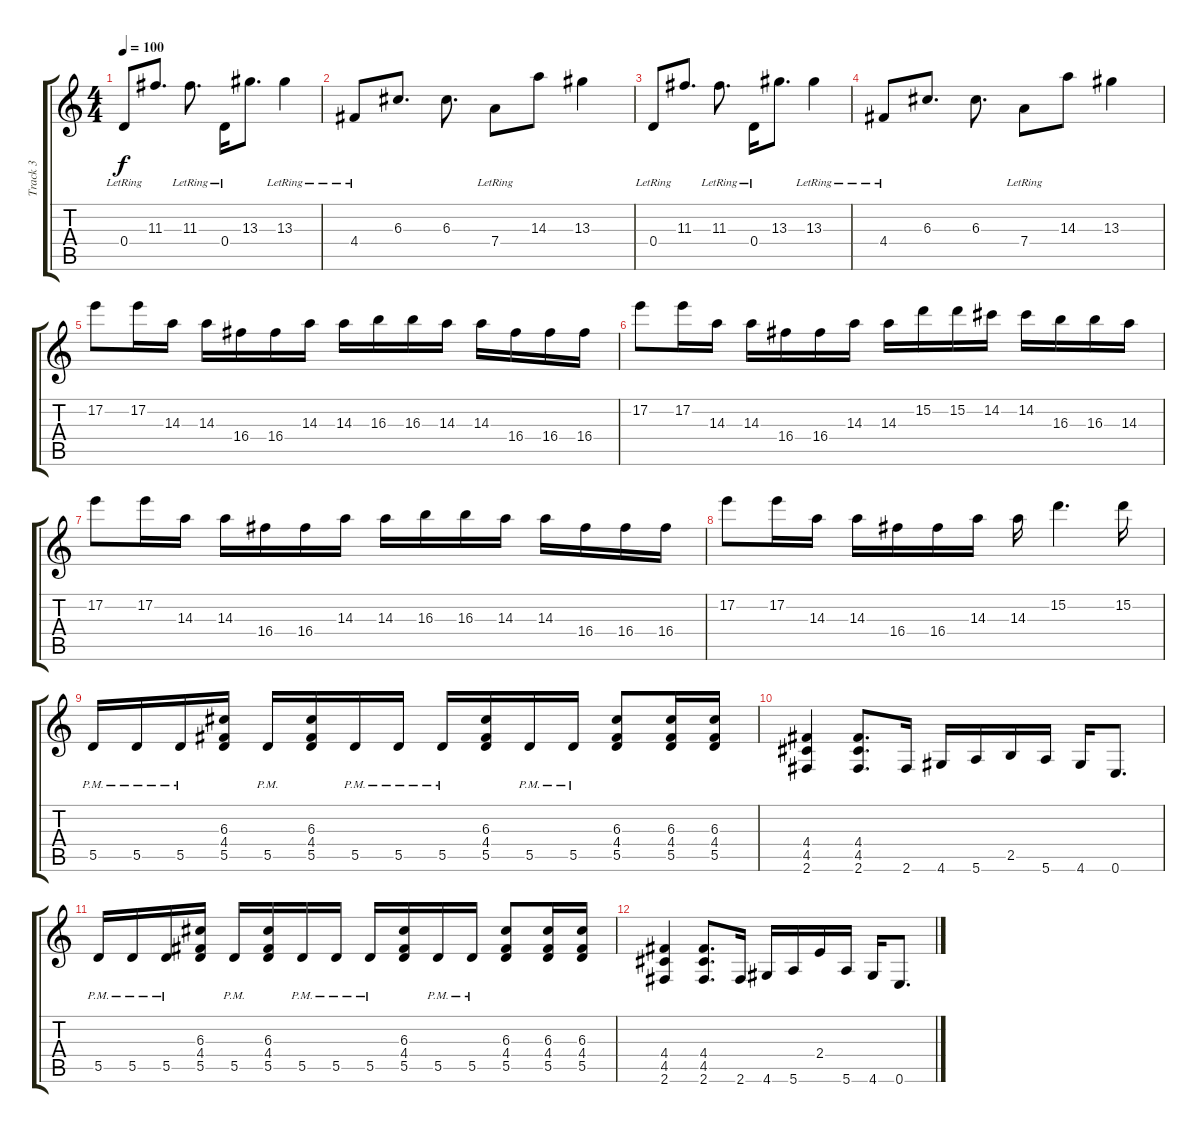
\track ("Track 3" "Track 3") {instrument distortionguitar}
\staff {score tabs}
\tuning (E4 B3 G3 D3 A2 E2) {hide}
\ts (4 4)
\tempo 100
\clef g2
\ks c
0.4{lr}.8{dy f} 11.3.8{d} 11.3{lr}.8{d} 0.4{lr}.16 13.3.8{d} 13.3{lr}.4 |
4.4{lr}.8 6.3.8{d} 6.3.8{d} 7.4{lr}.8 14.3.8 13.3.4 |
0.4{lr}.8 11.3.8{d} 11.3{lr}.8{d} 0.4{lr}.16 13.3.8{d} 13.3{lr}.4 |
4.4{lr}.8 6.3.8{d} 6.3.8{d} 7.4{lr}.8 14.3.8 13.3.4 |
17.2.8 17.2.16 14.3.16 14.3.16 16.4.16 16.4.16 14.3.16 14.3.16 16.3.16 16.3.16 14.3.16 14.3.16 16.4.16 16.4.16 16.4.16 |
17.2.8 17.2.16 14.3.16 14.3.16 16.4.16 16.4.16 14.3.16 14.3.16 15.2.16 15.2.16 14.2.16 14.2.16 16.3.16 16.3.16 14.3.16 |
17.2.8 17.2.16 14.3.16 14.3.16 16.4.16 16.4.16 14.3.16 14.3.16 16.3.16 16.3.16 14.3.16 14.3.16 16.4.16 16.4.16 16.4.16 |
17.2.8 17.2.16 14.3.16 14.3.16 16.4.16 16.4.16 14.3.16 14.3.16 15.2.4{d} 15.2.16 |
5.5{pm}.16 5.5{pm}.16 5.5{pm}.16 (6.3 4.4 5.5).16 5.5{pm}.16 (6.3 4.4 5.5).16 5.5{pm}.16 5.5{pm}.16 5.5{pm}.16 (6.3 4.4 5.5).16 5.5{pm}.16 5.5{pm}.16 (6.3 4.4 5.5).8 (6.3 4.4 5.5).16 (6.3 4.4 5.5).16 |
(4.4 4.5 2.6).4 (4.4 4.5 2.6).8{d} 2.6.16 4.6.16 5.6.16 2.5.16 5.6.16 4.6.16 0.6.8{d} |
5.5{pm}.16 5.5{pm}.16 5.5{pm}.16 (6.3 4.4 5.5).16 5.5{pm}.16 (6.3 4.4 5.5).16 5.5{pm}.16 5.5{pm}.16 5.5{pm}.16 (6.3 4.4 5.5).16 5.5{pm}.16 5.5{pm}.16 (6.3 4.4 5.5).8 (6.3 4.4 5.5).16 (6.3 4.4 5.5).16 |
(4.4 4.5 2.6).4 (4.4 4.5 2.6).8{d} 2.6.16 4.6.16 5.6.16 2.4.16 5.6.16 4.6.16 0.6.8{d}
